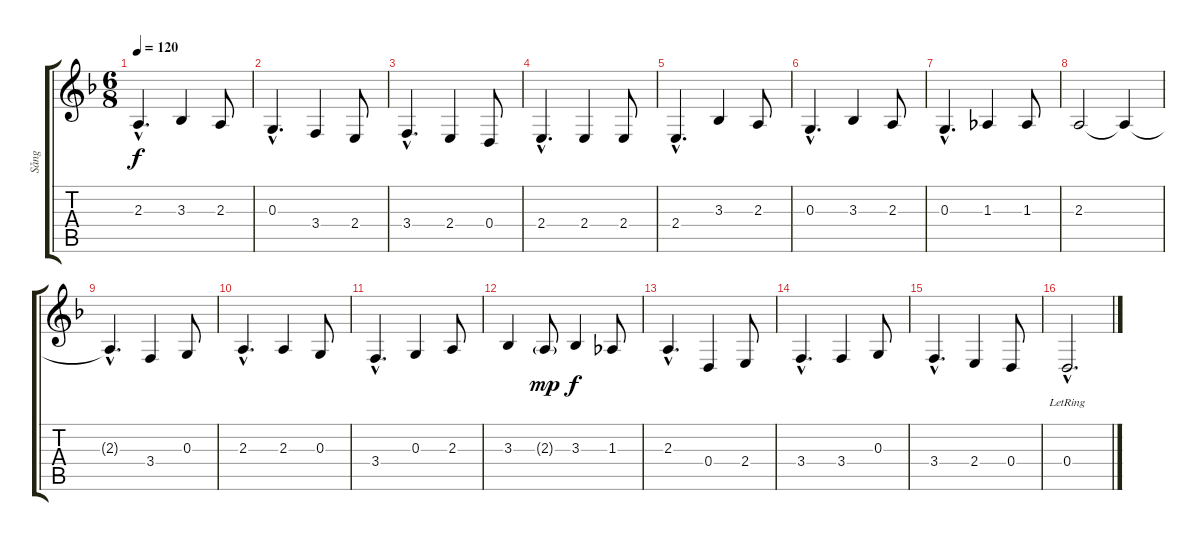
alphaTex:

\track ("Sång" "Sång") {instrument accordion}
\staff {score tabs}
\tuning (E4 B3 G3 D3 A2 E2) {hide}
\ts (6 8)
\tempo 120
\clef g2
\ks f
2.3{hac t}.4{d dy f} 3.3.4 2.3.8 |
0.3{hac}.4{d} 3.4.4 2.4.8 |
3.4{hac}.4{d} 2.4.4 0.4.8 |
2.4{hac}.4{d} 2.4.4 2.4.8 |
2.4{hac}.4{d} 3.3.4 2.3.8 |
0.3{hac}.4{d} 3.3.4 2.3.8 |
0.3{hac}.4{d} 1.3.4 1.3.8 |
2.3.2 2.3{t}.4 |
2.3{hac t}.4{d} 3.4.4 0.3.8 |
2.3{hac}.4{d} 2.3.4 0.3.8 |
3.4{hac}.4{d} 0.3.4 2.3.8 |
3.3.4 2.3{g}.8{dy mp} 3.3.4{dy f} 1.3.8 |
2.3{hac}.4{d} 0.4.4 2.4.8 |
3.4{hac}.4{d} 3.4.4 0.3.8 |
3.4{hac}.4{d} 2.4.4 0.4.8 |
0.4{hac lr}.2{d}
